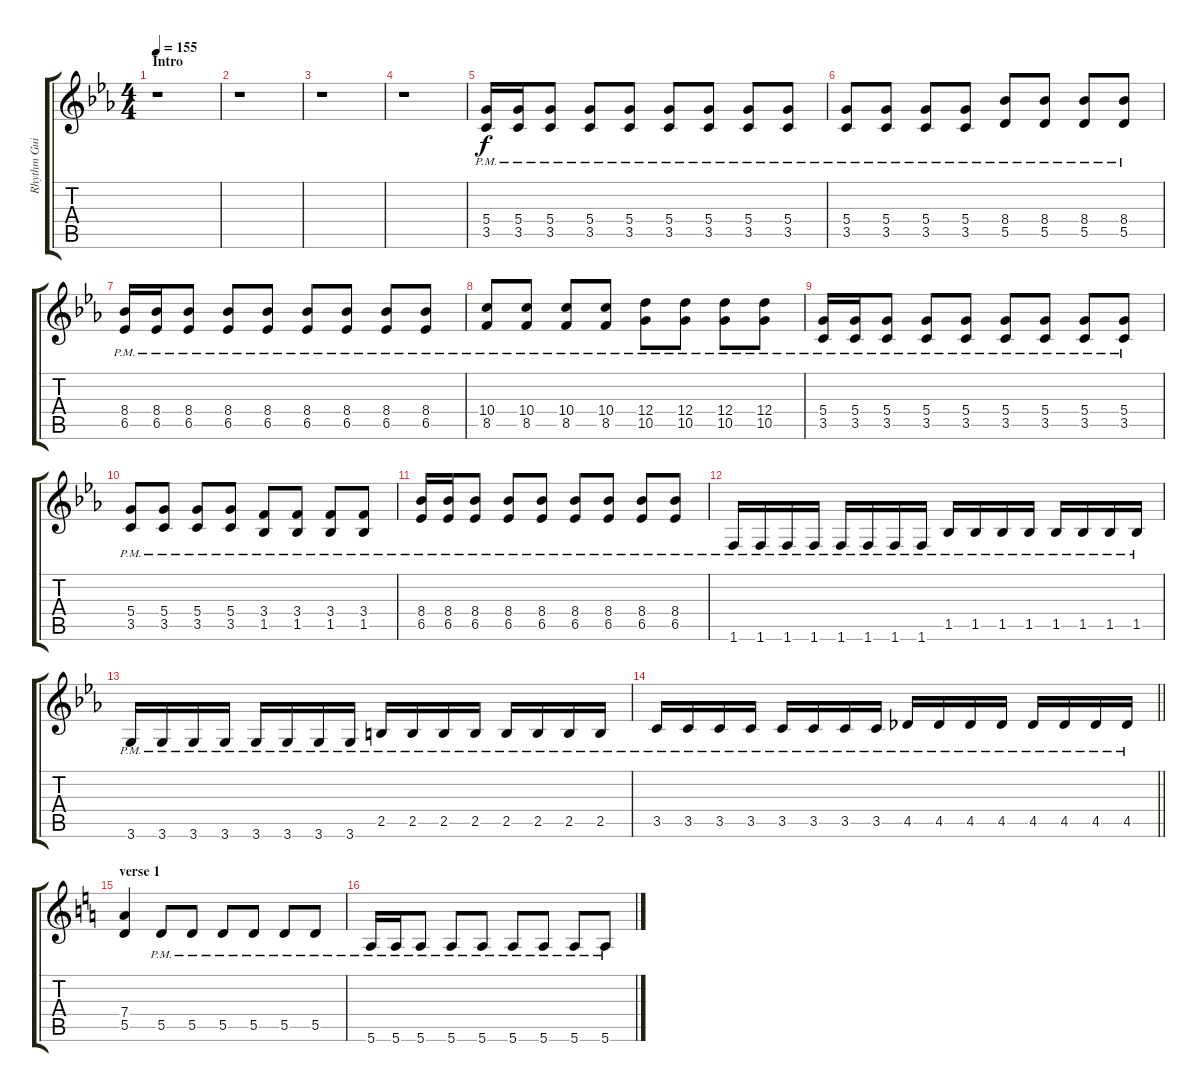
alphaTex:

\track ("Rhythm Guitar 2" "Rhythm Gui") {instrument distortionguitar}
\staff {score tabs}
\tuning (E4 B3 G3 D3 A2 E2) {hide}
\ts (4 4)
\section ("" "Intro")
\tempo 155
\clef g2
\ks cminor
r.1{dy f instrument distortionguitar} |
r.1 |
r.1 |
r.1 |
(5.4{pm} 3.5{pm}).16 (5.4{pm} 3.5{pm}).16 (5.4{pm} 3.5{pm}).8 (5.4{pm} 3.5{pm}).8 (5.4{pm} 3.5{pm}).8 (5.4{pm} 3.5{pm}).8 (5.4{pm} 3.5{pm}).8 (5.4{pm} 3.5{pm}).8 (5.4{pm} 3.5{pm}).8 |
(5.4{pm} 3.5{pm}).8 (5.4{pm} 3.5{pm}).8 (5.4{pm} 3.5{pm}).8 (5.4{pm} 3.5{pm}).8 (8.4{pm} 5.5{pm}).8 (8.4{pm} 5.5{pm}).8 (8.4{pm} 5.5{pm}).8 (8.4{pm} 5.5{pm}).8 |
(8.4{pm} 6.5{pm}).16 (8.4{pm} 6.5{pm}).16 (8.4{pm} 6.5{pm}).8 (8.4{pm} 6.5{pm}).8 (8.4{pm} 6.5{pm}).8 (8.4{pm} 6.5{pm}).8 (8.4{pm} 6.5{pm}).8 (8.4{pm} 6.5{pm}).8 (8.4{pm} 6.5{pm}).8 |
(10.4{pm} 8.5{pm}).8 (10.4{pm} 8.5{pm}).8 (10.4{pm} 8.5{pm}).8 (10.4{pm} 8.5{pm}).8 (12.4{pm} 10.5{pm}).8 (12.4{pm} 10.5{pm}).8 (12.4{pm} 10.5{pm}).8 (12.4{pm} 10.5{pm}).8 |
(5.4{pm} 3.5{pm}).16 (5.4{pm} 3.5{pm}).16 (5.4{pm} 3.5{pm}).8 (5.4{pm} 3.5{pm}).8 (5.4{pm} 3.5{pm}).8 (5.4{pm} 3.5{pm}).8 (5.4{pm} 3.5{pm}).8 (5.4{pm} 3.5{pm}).8 (5.4{pm} 3.5{pm}).8 |
(5.4{pm} 3.5{pm}).8 (5.4{pm} 3.5{pm}).8 (5.4{pm} 3.5{pm}).8 (5.4{pm} 3.5{pm}).8 (3.4{pm} 1.5{pm}).8 (3.4{pm} 1.5{pm}).8 (3.4{pm} 1.5{pm}).8 (3.4{pm} 1.5{pm}).8 |
(8.4{pm} 6.5{pm}).16 (8.4{pm} 6.5{pm}).16 (8.4{pm} 6.5{pm}).8 (8.4{pm} 6.5{pm}).8 (8.4{pm} 6.5{pm}).8 (8.4{pm} 6.5{pm}).8 (8.4{pm} 6.5{pm}).8 (8.4{pm} 6.5{pm}).8 (8.4{pm} 6.5{pm}).8 |
1.6{pm}.16 1.6{pm}.16 1.6{pm}.16 1.6{pm}.16 1.6{pm}.16 1.6{pm}.16 1.6{pm}.16 1.6{pm}.16 1.5{pm}.16 1.5{pm}.16 1.5{pm}.16 1.5{pm}.16 1.5{pm}.16 1.5{pm}.16 1.5{pm}.16 1.5{pm}.16 |
3.6{pm}.16 3.6{pm}.16 3.6{pm}.16 3.6{pm}.16 3.6{pm}.16 3.6{pm}.16 3.6{pm}.16 3.6{pm}.16 2.5{pm}.16 2.5{pm}.16 2.5{pm}.16 2.5{pm}.16 2.5{pm}.16 2.5{pm}.16 2.5{pm}.16 2.5{pm}.16 |
\barLineRight lightlight
3.5{pm}.16 3.5{pm}.16 3.5{pm}.16 3.5{pm}.16 3.5{pm}.16 3.5{pm}.16 3.5{pm}.16 3.5{pm}.16 4.5{pm}.16 4.5{pm}.16 4.5{pm}.16 4.5{pm}.16 4.5{pm}.16 4.5{pm}.16 4.5{pm}.16 4.5{pm}.16 |
\section ("" "verse 1")
\ks aminor
(7.4 5.5).4 5.5{pm}.8 5.5{pm}.8 5.5{pm}.8 5.5{pm}.8 5.5{pm}.8 5.5{pm}.8 |
5.6{pm}.16 5.6{pm}.16 5.6{pm}.8 5.6{pm}.8 5.6{pm}.8 5.6{pm}.8 5.6{pm}.8 5.6{pm}.8 5.6{pm}.8
